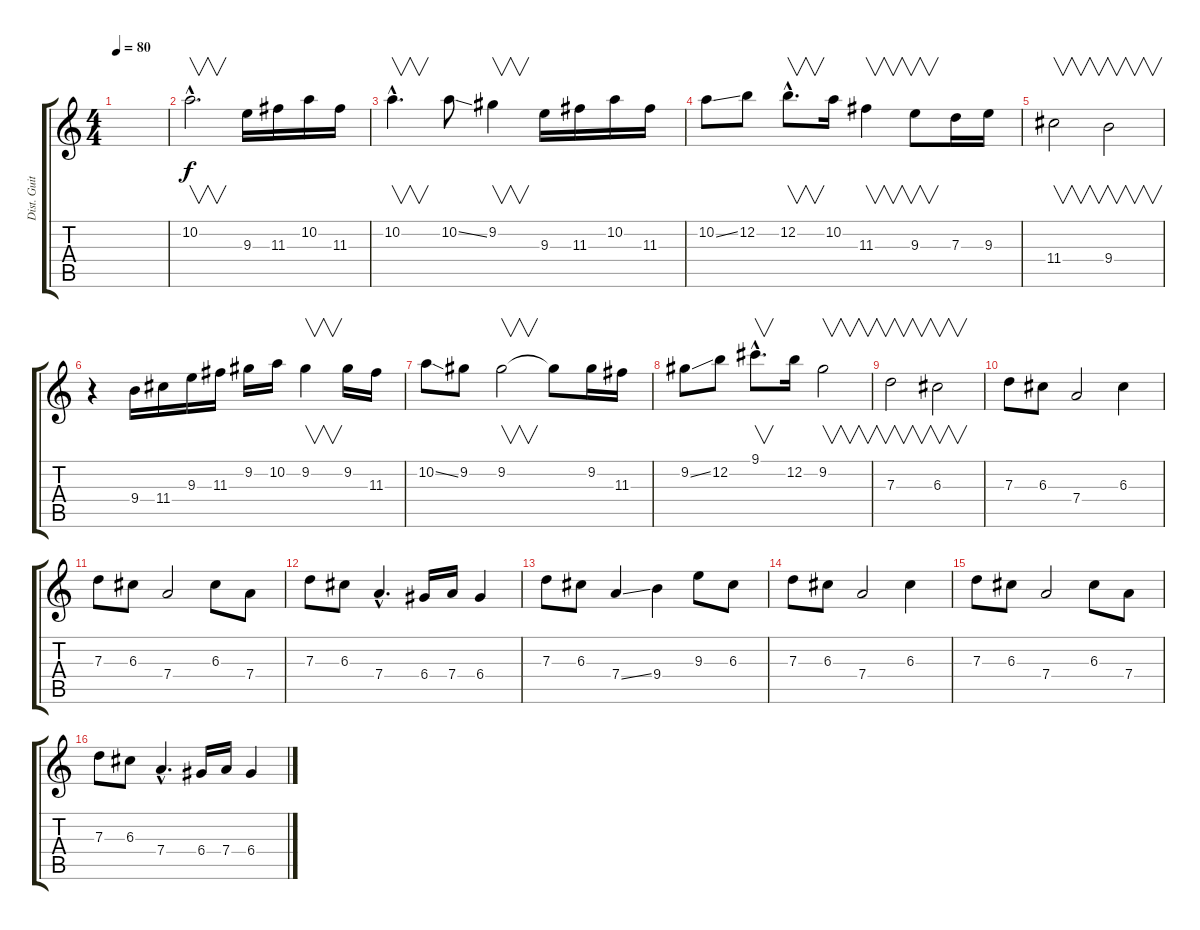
\track ("Dist. Guitar Lead" "Dist. Guit") {instrument distortionguitar}
\staff {score tabs}
\tuning (E4 B3 G3 D3 A2 E2) {hide}
\ts (4 4)
\tempo 80
\clef g2
\ks c
|
10.2{hac}.2{v d} 9.3.16 11.3.16 10.2.16 11.3.16 |
10.2{hac}.4{v d} 10.2{ss}.8 9.2.4{v} 9.3.16 11.3.16 10.2.16 11.3.16 |
10.2{ss}.8 12.2.8 12.2{hac}.8{v d} 10.2.16 11.3.4{v} 9.3.8{v} 7.3.16 9.3.16 |
11.4.2{v} 9.4.2{v} |
r.4 9.4.16 11.4.16 9.3.16 11.3.16 9.2.16 10.2.16 9.2.4{v} 9.2.16 11.3.16 |
10.2{ss}.8 9.2.8 9.2.2{v} 9.2{t}.8 9.2.16 11.3.16 |
9.2{ss}.8 12.2.8 9.1{hac}.8{v d} 12.2.16 9.2.2{v} |
7.3.2{v} 6.3.2{v} |
7.3.8 6.3.8 7.4.2 6.3.4 |
7.3.8 6.3.8 7.4.2 6.3.8 7.4.8 |
7.3.8 6.3.8 7.4{hac}.4{d} 6.4.16 7.4.16 6.4.4 |
7.3.8 6.3.8 7.4{ss}.4 9.4.4 9.3.8 6.3.8 |
7.3.8 6.3.8 7.4.2 6.3.4 |
7.3.8 6.3.8 7.4.2 6.3.8 7.4.8 |
7.3.8 6.3.8 7.4{hac}.4{d} 6.4.16 7.4.16 6.4.4
